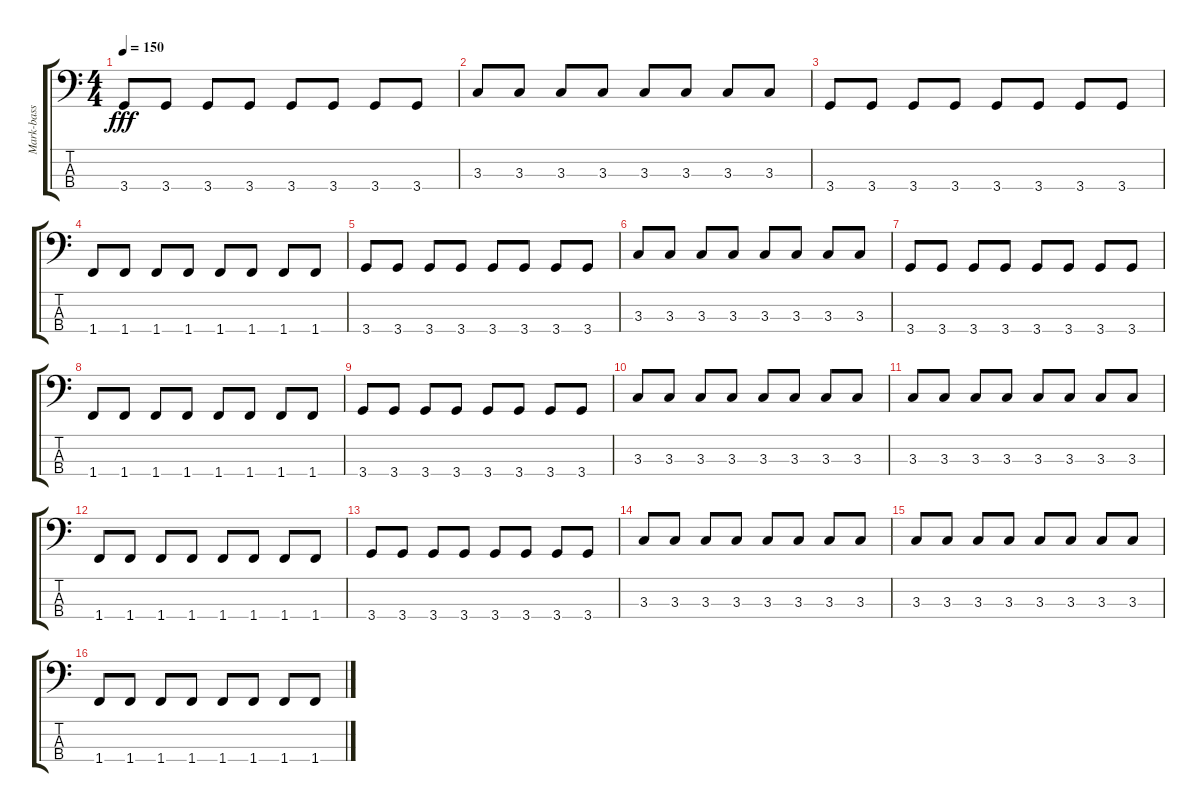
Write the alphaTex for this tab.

\track ("Mark-bass" "Mark-bass") {instrument electricbassfinger}
\staff {score tabs}
\tuning (G2 D2 A1 E1) {hide}
\ts (4 4)
\tempo 150
\clef f4
\ks c
3.4.8{dy fff} 3.4.8 3.4.8 3.4.8 3.4.8 3.4.8 3.4.8 3.4.8 |
3.3.8 3.3.8 3.3.8 3.3.8 3.3.8 3.3.8 3.3.8 3.3.8 |
3.4.8 3.4.8 3.4.8 3.4.8 3.4.8 3.4.8 3.4.8 3.4.8 |
1.4.8 1.4.8 1.4.8 1.4.8 1.4.8 1.4.8 1.4.8 1.4.8 |
3.4.8 3.4.8 3.4.8 3.4.8 3.4.8 3.4.8 3.4.8 3.4.8 |
3.3.8 3.3.8 3.3.8 3.3.8 3.3.8 3.3.8 3.3.8 3.3.8 |
3.4.8 3.4.8 3.4.8 3.4.8 3.4.8 3.4.8 3.4.8 3.4.8 |
1.4.8 1.4.8 1.4.8 1.4.8 1.4.8 1.4.8 1.4.8 1.4.8 |
3.4.8 3.4.8 3.4.8 3.4.8 3.4.8 3.4.8 3.4.8 3.4.8 |
3.3.8 3.3.8 3.3.8 3.3.8 3.3.8 3.3.8 3.3.8 3.3.8 |
3.3.8 3.3.8 3.3.8 3.3.8 3.3.8 3.3.8 3.3.8 3.3.8 |
1.4.8 1.4.8 1.4.8 1.4.8 1.4.8 1.4.8 1.4.8 1.4.8 |
3.4.8 3.4.8 3.4.8 3.4.8 3.4.8 3.4.8 3.4.8 3.4.8 |
3.3.8 3.3.8 3.3.8 3.3.8 3.3.8 3.3.8 3.3.8 3.3.8 |
3.3.8 3.3.8 3.3.8 3.3.8 3.3.8 3.3.8 3.3.8 3.3.8 |
1.4.8 1.4.8 1.4.8 1.4.8 1.4.8 1.4.8 1.4.8 1.4.8
